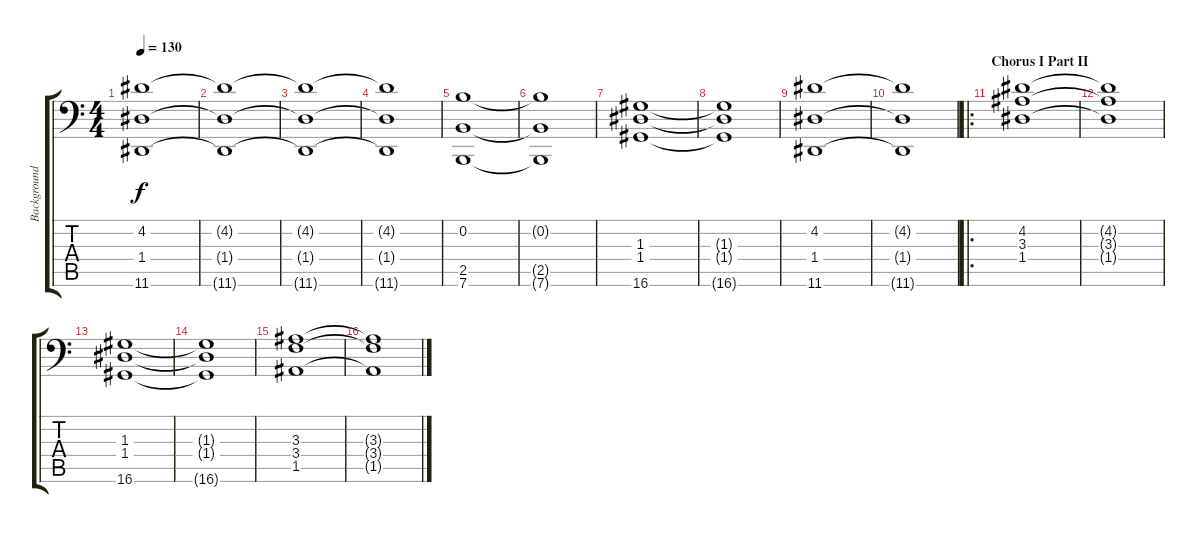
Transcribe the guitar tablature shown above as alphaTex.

\track ("Background I" "Background") {instrument lead3calliope}
\staff {score tabs}
\tuning (E4 B3 G3 D3 A2 E1) {hide}
\ts (4 4)
\tempo 130
\clef f4
\ks c
(4.2 1.4 11.6).1{dy f} |
(4.2{t} 1.4{t} 11.6{t}).1 |
(4.2{t} 1.4{t} 11.6{t}).1 |
(4.2{t} 1.4{t} 11.6{t}).1 |
(0.2 2.5 7.6).1 |
(0.2{t} 2.5{t} 7.6{t}).1 |
(1.3 1.4 16.6).1 |
(1.3{t} 1.4{t} 16.6{t}).1 |
(4.2 1.4 11.6).1 |
(4.2{t} 1.4{t} 11.6{t}).1 |
\ro
\section ("" "Chorus I Part II")
(4.2 3.3 1.4).1 |
(4.2{t} 3.3{t} 1.4{t}).1 |
(1.3 1.4 16.6).1 |
(1.3{t} 1.4{t} 16.6{t}).1 |
(3.3 3.4 1.5).1 |
(3.3{t} 3.4{t} 1.5{t}).1
